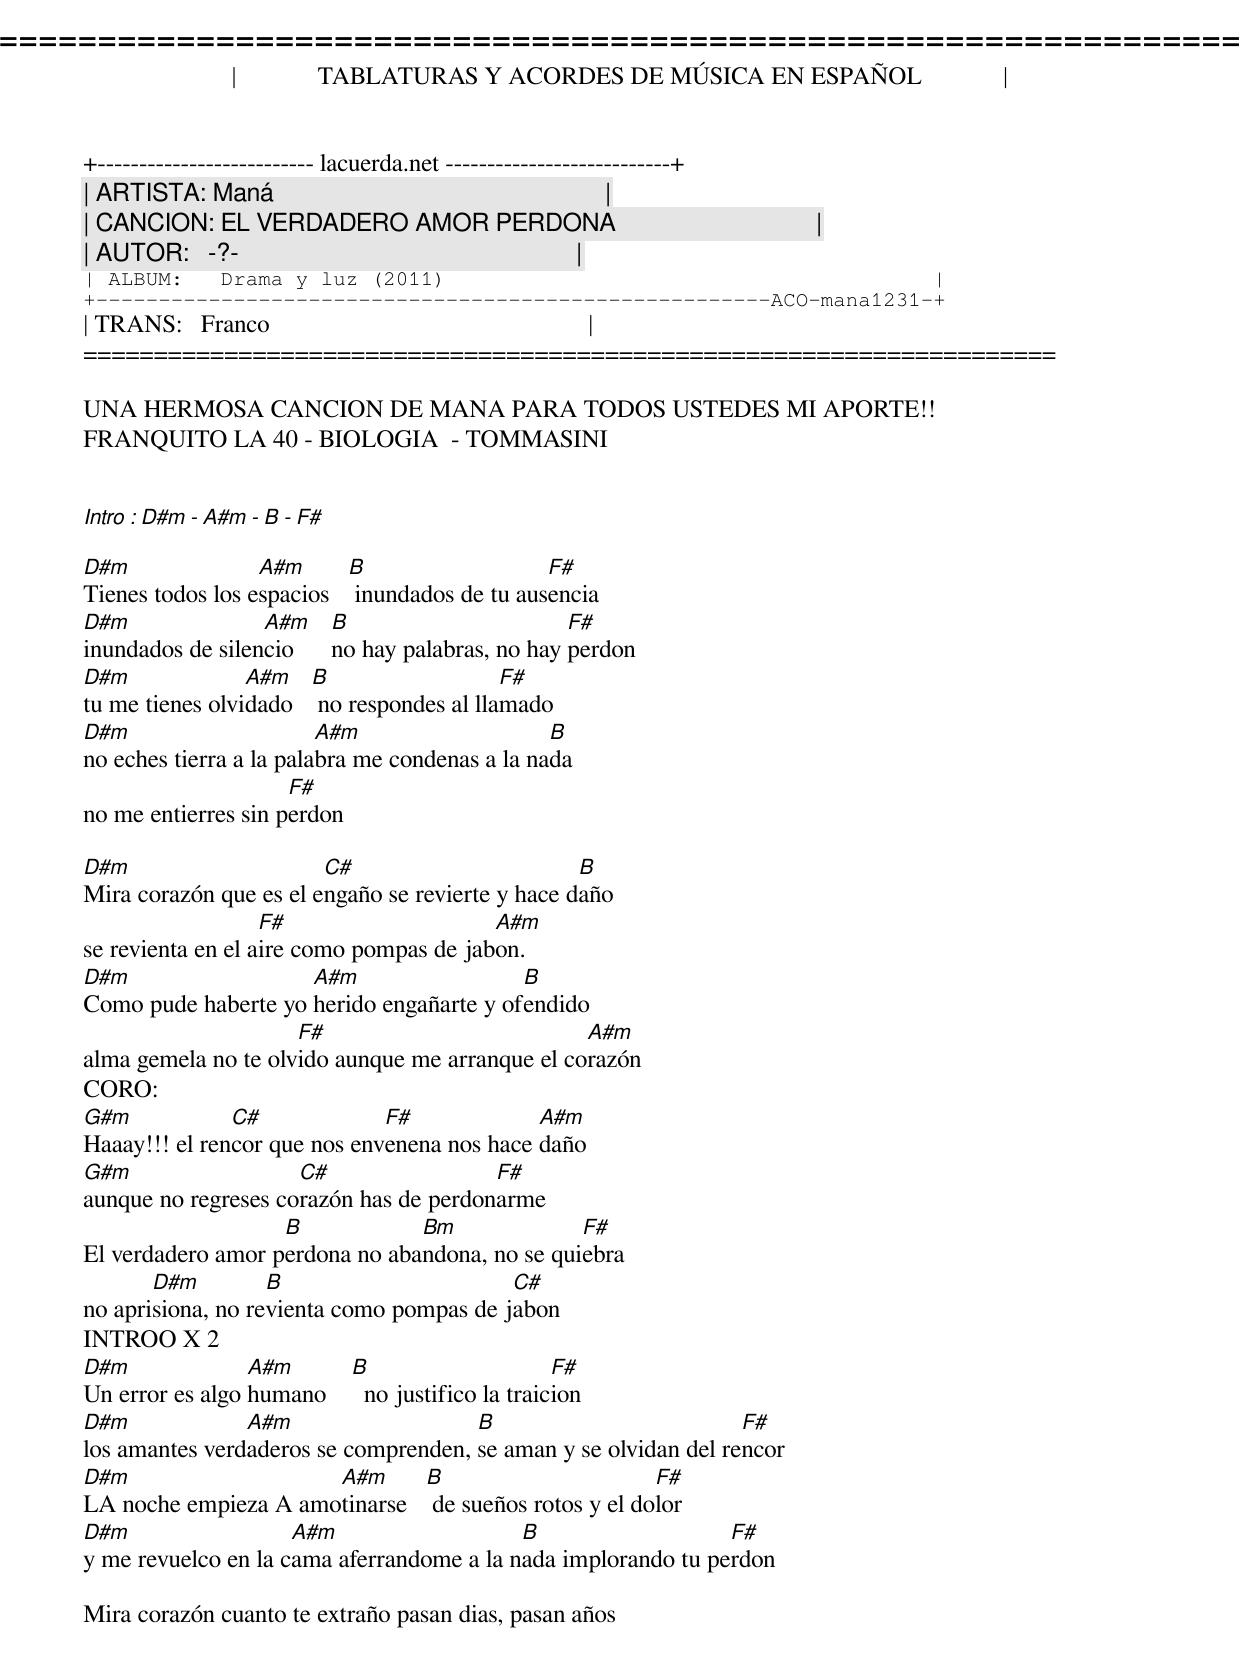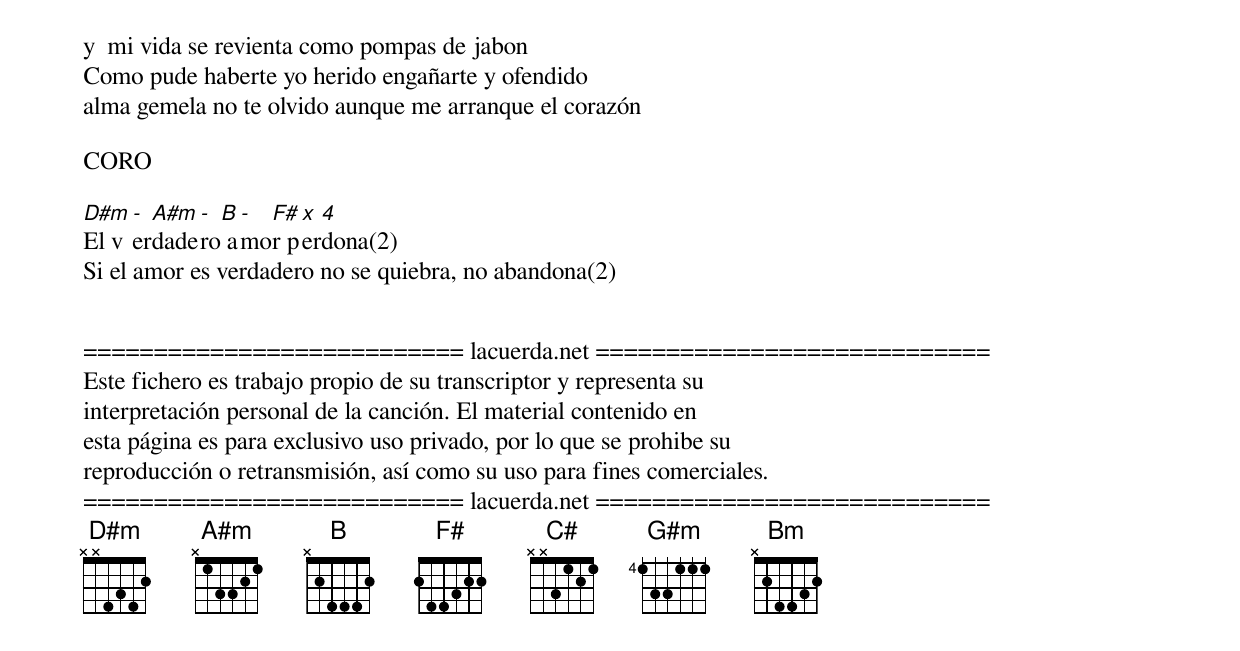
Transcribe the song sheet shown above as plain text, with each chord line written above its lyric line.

=====================================================================
|             TABLATURAS Y ACORDES DE MÚSICA EN ESPAÑOL             |
+-------------------------- lacuerda.net ---------------------------+
| ARTISTA: Maná                                                     |
| CANCION: EL VERDADERO AMOR PERDONA                                |
| AUTOR:   -?-                                                      |
| ALBUM:   Drama y luz (2011)                                       |
+------------------------------------------------------ACO-mana1231-+
| TRANS:   Franco                                                   |
=====================================================================

UNA HERMOSA CANCION DE MANA PARA TODOS USTEDES MI APORTE!!
FRANQUITO LA 40 - BIOLOGIA  - TOMMASINI


Intro : D#m - A#m - B -  F#

D#m               A#m       B                   F#
Tienes todos los espacios    inundados de tu ausencia
D#m               A#m      B                       F#
inundados de silencio      no hay palabras, no hay perdon
D#m              A#m    B                   F#
tu me tienes olvidado    no respondes al llamado
D#m                      A#m                    B
no eches tierra a la palabra me condenas a la nada
                     F#
no me entierres sin perdon

D#m                     C#                        B
Mira corazón que es el engaño se revierte y hace daño
                   F#                    A#m
se revienta en el aire como pompas de jabon.
D#m                  A#m                  B
Como pude haberte yo herido engañarte y ofendido
                     F#                          A#m
alma gemela no te olvido aunque me arranque el corazón
CORO:
G#m            C#             F#             A#m
Haaay!!! el rencor que nos envenena nos hace daño
G#m                  C#                 F#
aunque no regreses corazón has de perdonarme
                   B            Bm              F#
El verdadero amor perdona no abandona, no se quiebra
       D#m         B                      C#
no aprisiona, no revienta como pompas de jabon
INTROO X 2
D#m              A#m       B                      F#
Un error es algo humano      no justifico la traicion
D#m             A#m                   B                          F#
los amantes verdaderos se comprenden, se aman y se olvidan del rencor
D#m                   A#m       B                       F#
LA noche empieza A amotinarse    de sueños rotos y el dolor
D#m                  A#m                   B                   F#
y me revuelco en la cama aferrandome a la nada implorando tu perdon

Mira corazón cuanto te extraño pasan dias, pasan años
y  mi vida se revienta como pompas de jabon
Como pude haberte yo herido engañarte y ofendido
alma gemela no te olvido aunque me arranque el corazón

CORO

D#m - A#m - B - F# x 4
El verdadero amor perdona(2)
Si el amor es verdadero no se quiebra, no abandona(2)


=========================== lacuerda.net ============================
Este fichero es trabajo propio de su transcriptor y representa su
interpretación personal de la canción. El material contenido en
esta página es para exclusivo uso privado, por lo que se prohibe su
reproducción o retransmisión, así como su uso para fines comerciales.
=========================== lacuerda.net ============================
